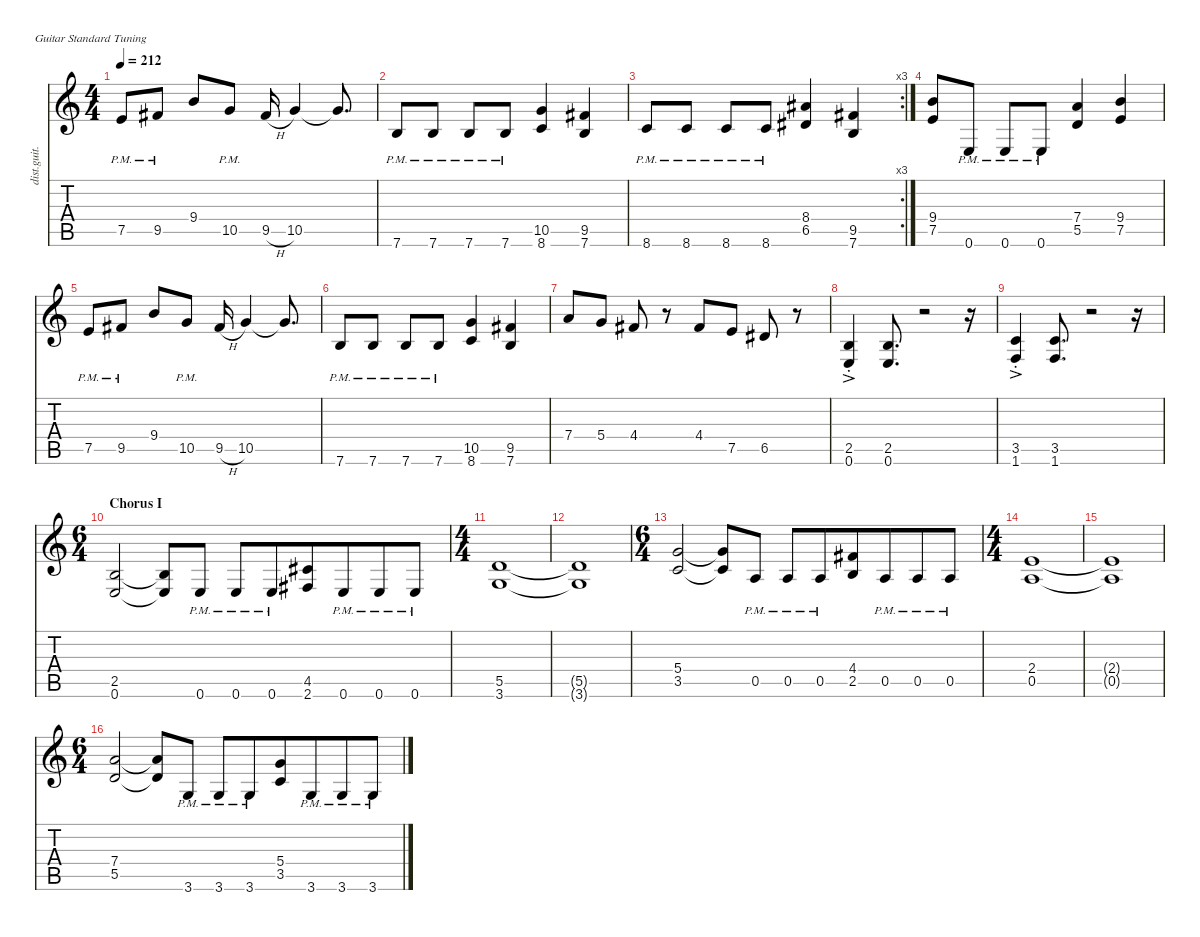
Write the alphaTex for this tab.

\defaultSystemsLayout 4
\hideDynamics
\bracketExtendMode nobrackets
\track ("Rhythm Guitar (James)" "dist.guit.") {instrument distortionguitar}
\staff {score tabs}
\tuning (E4 B3 G3 D3 A2 E2)
\ts (4 4)
\tempo 212
\clef g2
\ks c
7.5{pm}.8{dy mf beam Up} 9.5{pm acc #}.8{beam Up} 9.4.8{beam Up} 10.5{pm}.8{beam Up} 9.5{h acc #}.16{beam Up} 10.5.4{beam Up} 10.5{t}.8{d beam Up} |
7.6{pm}.8{beam Up} 7.6{pm}.8{beam Up} 7.6{pm}.8{beam Up} 7.6{pm}.8{beam Up} (10.5 8.6).4{beam Up} (9.5{acc #} 7.6).4{beam Up} |
\rc 3
8.6{pm}.8{beam Up} 8.6{pm}.8{beam Up} 8.6{pm}.8{beam Up} 8.6{pm}.8{beam Up} (8.4{acc #} 6.5{acc #}).4{beam Up} (9.5{acc #} 7.6).4{beam Up} |
(9.4 7.5).8{beam Up} 0.6{pm}.8{beam Up} 0.6{pm}.8{beam Up} 0.6{pm}.8{beam Up} (7.4 5.5).4{beam Up} (9.4 7.5).4{beam Up} |
7.5{pm}.8{beam Up} 9.5{pm acc #}.8{beam Up} 9.4.8{beam Up} 10.5{pm}.8{beam Up} 9.5{h acc #}.16{beam Up} 10.5.4{beam Up} 10.5{t}.8{d beam Up} |
7.6{pm}.8{beam Up} 7.6{pm}.8{beam Up} 7.6{pm}.8{beam Up} 7.6{pm}.8{beam Up} (10.5 8.6).4{beam Up} (9.5{acc #} 7.6).4{beam Up} |
7.4.8{beam Up} 5.4.8{beam Up} 4.4{acc #}.8{beam Up} r.8{beam Down} 4.4{acc #}.8{beam Up} 7.5.8{beam Up} 6.5{acc #}.8{beam Up} r.8{beam Down} |
(2.5{ac st} 0.6{ac st}).4{dy mp beam Up} (2.5 0.6).8{d dy mf beam Up} r.2{beam Down} r.16{beam Down} |
(3.5{ac st} 1.6{ac st}).4{dy mp beam Up} (3.5 1.6).8{d dy mf beam Up} r.2{beam Down} r.16{beam Down} |
\ts (6 4)
\beaming (8 2 2 2 6)
\section ("" "Chorus I")
(2.5 0.6).2{dy f beam Up} (2.5{t} 0.6{t}).8{beam Up} 0.6{pm}.8{beam Up} 0.6{pm}.8{beam Up} 0.6{pm}.8{beam Up} (4.5{acc #} 2.6{acc #}).8{beam Up} 0.6{pm}.8{beam Up} 0.6{pm}.8{beam Up} 0.6{pm}.8{beam Up} |
\ts (4 4)
\beaming (8 2 2 2 2)
(5.5 3.6).1{beam Up} |
(5.5{t} 3.6{t}).1{beam Up} |
\ts (6 4)
\beaming (8 2 2 2 6)
(5.4 3.5).2{beam Up} (5.4{t} 3.5{t}).8{beam Up} 0.5{pm}.8{beam Up} 0.5{pm}.8{beam Up} 0.5{pm}.8{beam Up} (4.4{acc #} 2.5).8{beam Up} 0.5{pm}.8{beam Up} 0.5{pm}.8{beam Up} 0.5{pm}.8{beam Up} |
\ts (4 4)
\beaming (8 2 2 2 2)
(2.4 0.5).1{beam Up} |
(2.4{t} 0.5{t}).1{beam Up} |
\ts (6 4)
\beaming (8 2 2 2 6)
(7.4 5.5).2{beam Up} (7.4{t} 5.5{t}).8{beam Up} 3.6{pm}.8{beam Up} 3.6{pm}.8{beam Up} 3.6{pm}.8{beam Up} (5.4 3.5).8{beam Up} 3.6{pm}.8{beam Up} 3.6{pm}.8{beam Up} 3.6{pm}.8{beam Up}
